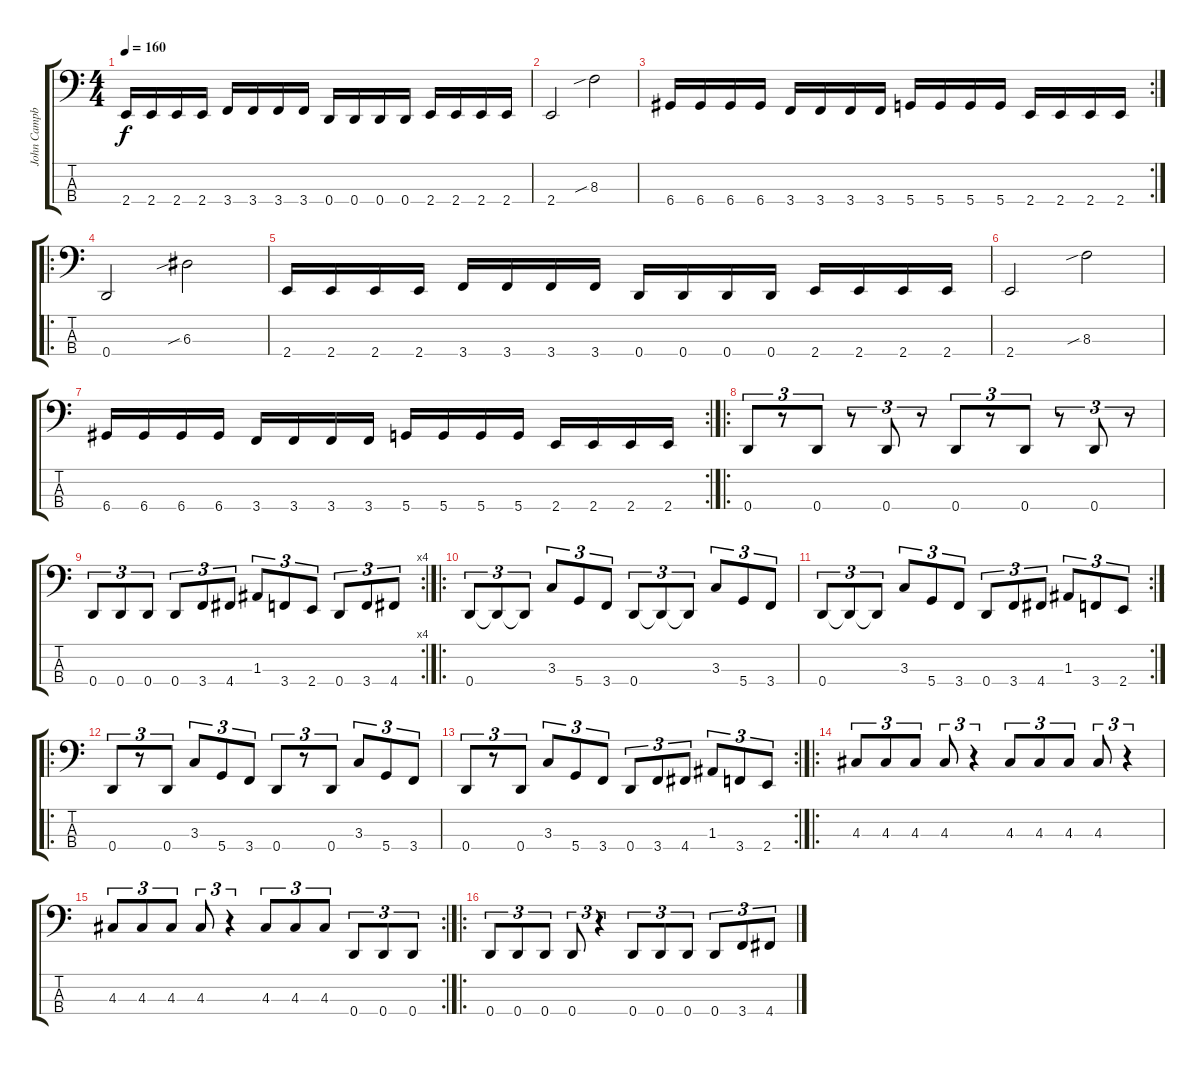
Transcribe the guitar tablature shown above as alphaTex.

\track ("John Campbell" "John Campb") {instrument electricbasspick}
\staff {score tabs}
\tuning (G2 D2 A1 D1) {hide}
\ts (4 4)
\tempo 160
\clef f4
\ks c
2.4.16{dy f} 2.4.16 2.4.16 2.4.16 3.4.16 3.4.16 3.4.16 3.4.16 0.4.16 0.4.16 0.4.16 0.4.16 2.4.16 2.4.16 2.4.16 2.4.16 |
2.4.2 8.3{sib}.2 |
\rc 2
6.4.16 6.4.16 6.4.16 6.4.16 3.4.16 3.4.16 3.4.16 3.4.16 5.4.16 5.4.16 5.4.16 5.4.16 2.4.16 2.4.16 2.4.16 2.4.16 |
\ro
0.4.2 6.3{sib}.2 |
2.4.16 2.4.16 2.4.16 2.4.16 3.4.16 3.4.16 3.4.16 3.4.16 0.4.16 0.4.16 0.4.16 0.4.16 2.4.16 2.4.16 2.4.16 2.4.16 |
2.4.2 8.3{sib}.2 |
\rc 2
6.4.16 6.4.16 6.4.16 6.4.16 3.4.16 3.4.16 3.4.16 3.4.16 5.4.16 5.4.16 5.4.16 5.4.16 2.4.16 2.4.16 2.4.16 2.4.16 |
\ro
0.4.8{tu (3 2)} r.8{tu (3 2)} 0.4.8{tu (3 2)} r.8{tu (3 2)} 0.4.8{tu (3 2)} r.8{tu (3 2)} 0.4.8{tu (3 2)} r.8{tu (3 2)} 0.4.8{tu (3 2)} r.8{tu (3 2)} 0.4.8{tu (3 2)} r.8{tu (3 2)} |
\rc 4
0.4.8{tu (3 2)} 0.4.8{tu (3 2)} 0.4.8{tu (3 2)} 0.4.8{tu (3 2)} 3.4.8{tu (3 2)} 4.4.8{tu (3 2)} 1.3.8{tu (3 2)} 3.4.8{tu (3 2)} 2.4.8{tu (3 2)} 0.4.8{tu (3 2)} 3.4.8{tu (3 2)} 4.4.8{tu (3 2)} |
\ro
0.4.8{tu (3 2)} 0.4{t}.8{tu (3 2)} 0.4{t}.8{tu (3 2)} 3.3.8{tu (3 2)} 5.4.8{tu (3 2)} 3.4.8{tu (3 2)} 0.4.8{tu (3 2)} 0.4{t}.8{tu (3 2)} 0.4{t}.8{tu (3 2)} 3.3.8{tu (3 2)} 5.4.8{tu (3 2)} 3.4.8{tu (3 2)} |
\rc 2
0.4.8{tu (3 2)} 0.4{t}.8{tu (3 2)} 0.4{t}.8{tu (3 2)} 3.3.8{tu (3 2)} 5.4.8{tu (3 2)} 3.4.8{tu (3 2)} 0.4.8{tu (3 2)} 3.4.8{tu (3 2)} 4.4.8{tu (3 2)} 1.3.8{tu (3 2)} 3.4.8{tu (3 2)} 2.4.8{tu (3 2)} |
\ro
0.4.8{tu (3 2)} r.8{tu (3 2)} 0.4.8{tu (3 2)} 3.3.8{tu (3 2)} 5.4.8{tu (3 2)} 3.4.8{tu (3 2)} 0.4.8{tu (3 2)} r.8{tu (3 2)} 0.4.8{tu (3 2)} 3.3.8{tu (3 2)} 5.4.8{tu (3 2)} 3.4.8{tu (3 2)} |
\rc 2
0.4.8{tu (3 2)} r.8{tu (3 2)} 0.4.8{tu (3 2)} 3.3.8{tu (3 2)} 5.4.8{tu (3 2)} 3.4.8{tu (3 2)} 0.4.8{tu (3 2)} 3.4.8{tu (3 2)} 4.4.8{tu (3 2)} 1.3.8{tu (3 2)} 3.4.8{tu (3 2)} 2.4.8{tu (3 2)} |
\ro
4.3.8{tu (3 2)} 4.3.8{tu (3 2)} 4.3.8{tu (3 2)} 4.3.8{tu (3 2)} r.4{tu (3 2)} 4.3.8{tu (3 2)} 4.3.8{tu (3 2)} 4.3.8{tu (3 2)} 4.3.8{tu (3 2)} r.4{tu (3 2)} |
\rc 2
4.3.8{tu (3 2)} 4.3.8{tu (3 2)} 4.3.8{tu (3 2)} 4.3.8{tu (3 2)} r.4{tu (3 2)} 4.3.8{tu (3 2)} 4.3.8{tu (3 2)} 4.3.8{tu (3 2)} 0.4.8{tu (3 2)} 0.4.8{tu (3 2)} 0.4.8{tu (3 2)} |
\ro
0.4.8{tu (3 2)} 0.4.8{tu (3 2)} 0.4.8{tu (3 2)} 0.4.8{tu (3 2)} r.4{tu (3 2)} 0.4.8{tu (3 2)} 0.4.8{tu (3 2)} 0.4.8{tu (3 2)} 0.4.8{tu (3 2)} 3.4.8{tu (3 2)} 4.4.8{tu (3 2)}
